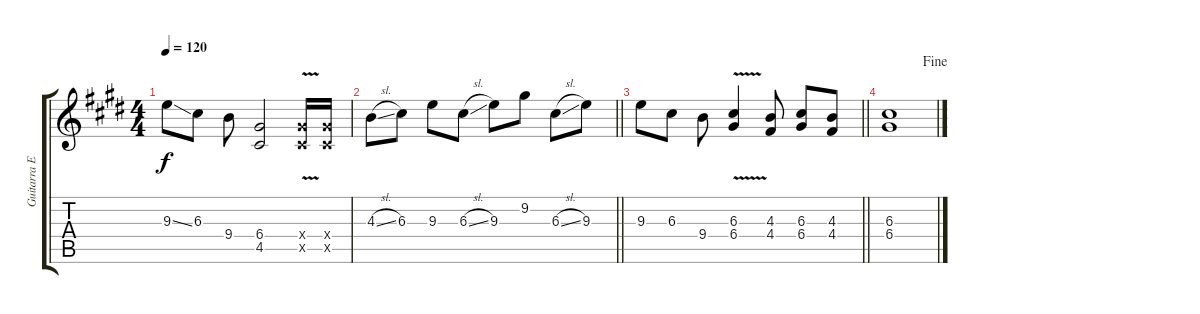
\track ("Guitarra Eléctrica" "Guitarra E") {instrument distortionguitar}
\staff {score tabs}
\tuning (E4 B3 G3 D3 A2 E2) {hide}
\ts (4 4)
\tempo 120
\clef g2
\ks c#minor
9.3{ss}.8{dy f} 6.3.8 9.4.8 (6.4 4.5).2 (6.4{x} 4.5{v x}).16 (6.4{x} 4.5{x}).16 |
\barLineRight lightlight
4.3{sl}.8 6.3.8 9.3.8 6.3{sl}.8 9.3.8 9.2.8 6.3{sl}.8 9.3.8 |
\barLineRight lightlight
9.3.8 6.3.8 9.4.8 (6.3 6.4{v}).4 (4.3 4.4).8 (6.3 6.4).8 (4.3 4.4).8 |
\jump fine
(6.3 6.4).1
